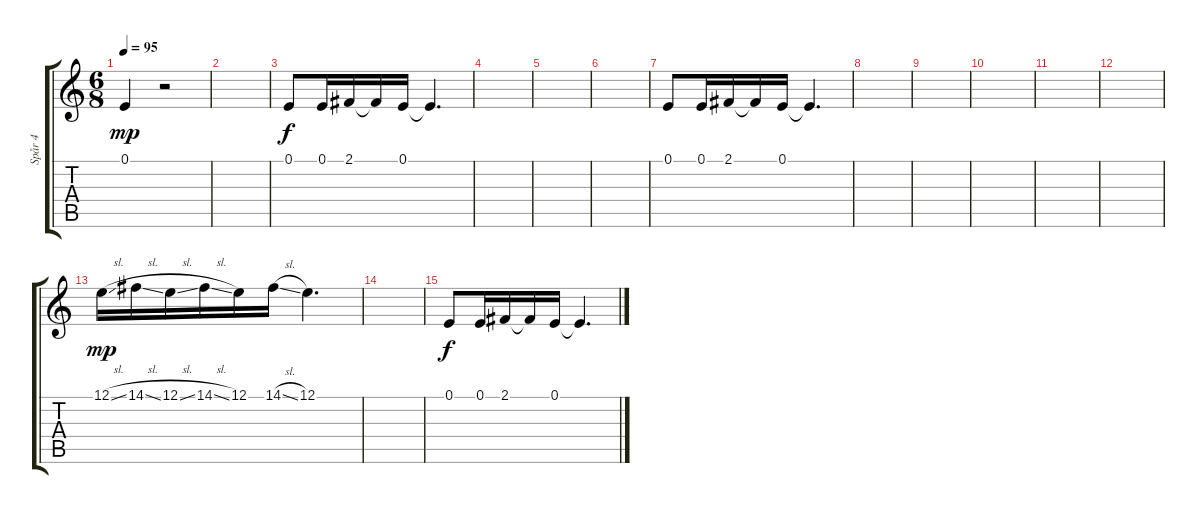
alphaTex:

\track ("Spår 4" "Spår 4") {instrument flute}
\staff {score tabs}
\tuning (E4 B3 G3 D3 A2 E2) {hide}
\ts (6 8)
\tempo 95
\clef g2
\ks c
0.1.4{dy mp} r.2 |
|
0.1.8{dy f} 0.1.16 2.1.16 2.1{t}.16 0.1.16 0.1{t}.4{d} |
|
|
|
0.1.8 0.1.16 2.1.16 2.1{t}.16 0.1.16 0.1{t}.4{d} |
|
|
|
|
|
12.1{sl}.16{dy mp} 14.1{sl}.16 12.1{sl}.16 14.1{sl}.16 12.1.16 14.1{sl}.16 12.1.4{d} |
|
0.1.8{dy f} 0.1.16 2.1.16 2.1{t}.16 0.1.16 0.1{t}.4{d}
